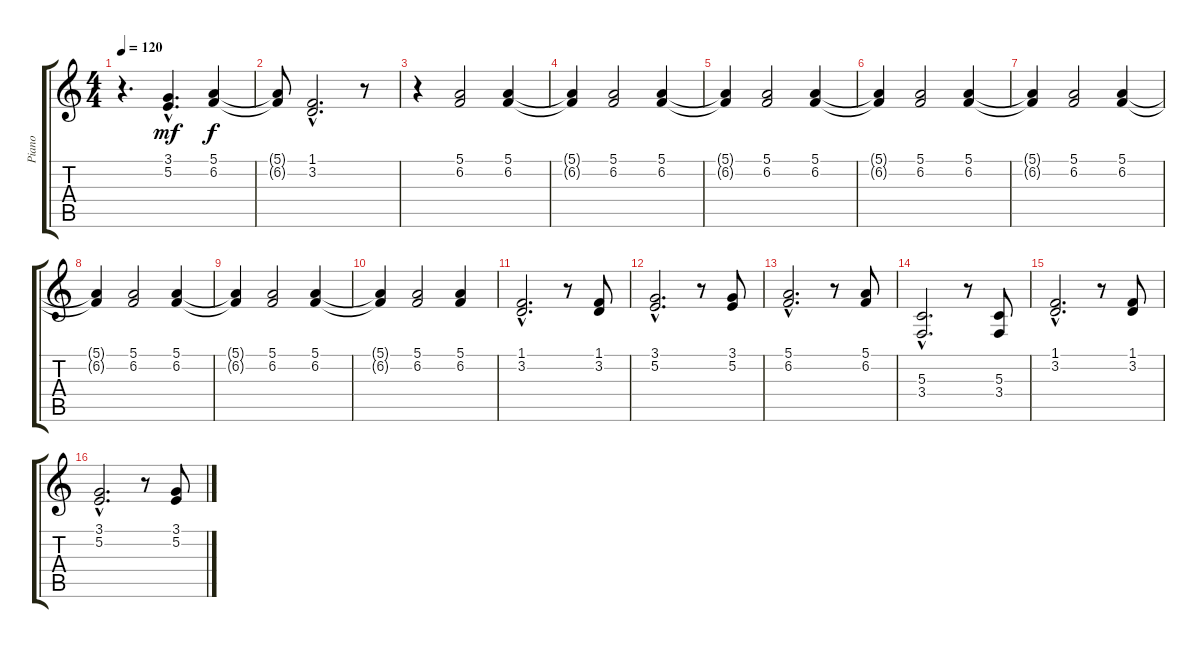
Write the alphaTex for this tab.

\track ("Piano" "Piano") {instrument acousticgrandpiano}
\staff {score tabs}
\tuning (E4 B3 G3 D3 A2 E2) {hide}
\ts (4 4)
\tempo 120
\clef g2
\ks c
r.4{d dy f} (3.1{hac} 5.2{hac}).4{d dy mf} (5.1 6.2).4{dy f} |
(5.1{t} 6.2{t}).8 (1.1{hac} 3.2{hac}).2{d} r.8 |
r.4 (5.1 6.2).2 (5.1 6.2).4 |
(5.1{t} 6.2{t}).4 (5.1 6.2).2 (5.1 6.2).4 |
(5.1{t} 6.2{t}).4 (5.1 6.2).2 (5.1 6.2).4 |
(5.1{t} 6.2{t}).4 (5.1 6.2).2 (5.1 6.2).4 |
(5.1{t} 6.2{t}).4 (5.1 6.2).2 (5.1 6.2).4 |
(5.1{t} 6.2{t}).4 (5.1 6.2).2 (5.1 6.2).4 |
(5.1{t} 6.2{t}).4 (5.1 6.2).2 (5.1 6.2).4 |
(5.1{t} 6.2{t}).4 (5.1 6.2).2 (5.1 6.2).4 |
(1.1{hac} 3.2{hac}).2{d} r.8 (1.1 3.2).8 |
(3.1{hac} 5.2{hac}).2{d} r.8 (3.1 5.2).8 |
(5.1{hac} 6.2{hac}).2{d} r.8 (5.1 6.2).8 |
(5.3{hac} 3.4{hac}).2{d} r.8 (5.3 3.4).8 |
(1.1{hac} 3.2{hac}).2{d} r.8 (1.1 3.2).8 |
(3.1{hac} 5.2{hac}).2{d} r.8 (3.1 5.2).8
